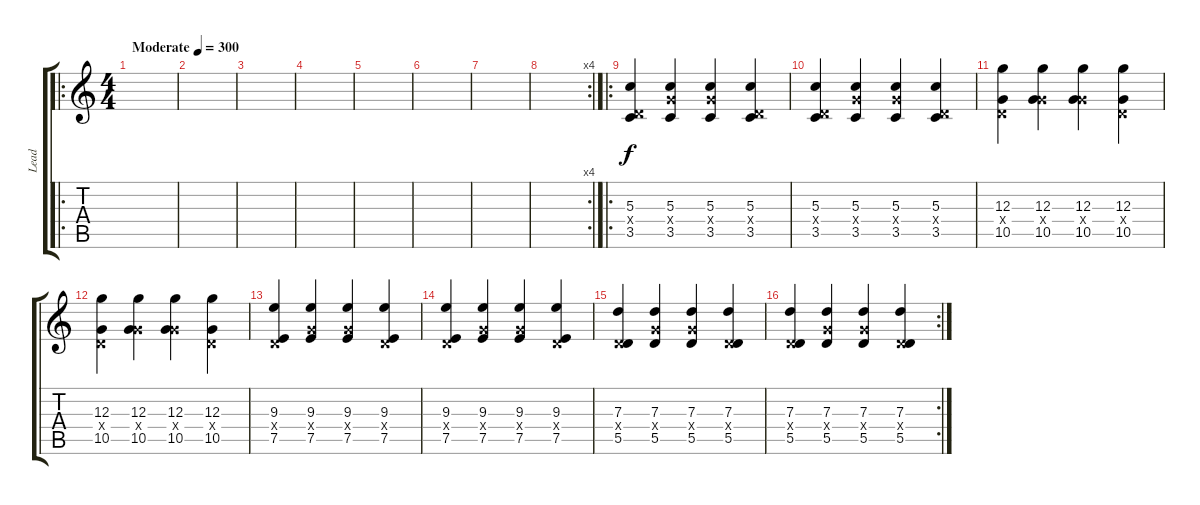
\track ("Lead" "Lead") {instrument overdrivenguitar}
\staff {score tabs}
\tuning (E4 B3 G3 D3 A2 E2) {hide}
\ro
\ts (4 4)
\tempo (300 "Moderate")
\clef g2
\ks c
|
|
|
|
|
|
|
\rc 4
|
\ro
(5.3 0.4{x} 3.5).4 (5.3 5.4{x} 3.5).4 (5.3 5.4{x} 3.5).4 (5.3 0.4{x} 3.5).4 |
(5.3 0.4{x} 3.5).4 (5.3 5.4{x} 3.5).4 (5.3 5.4{x} 3.5).4 (5.3 0.4{x} 3.5).4 |
(12.3 0.4{x} 10.5).4 (12.3 5.4{x} 10.5).4 (12.3 5.4{x} 10.5).4 (12.3 0.4{x} 10.5).4 |
(12.3 0.4{x} 10.5).4 (12.3 5.4{x} 10.5).4 (12.3 5.4{x} 10.5).4 (12.3 0.4{x} 10.5).4 |
(9.3 0.4{x} 7.5).4 (9.3 5.4{x} 7.5).4 (9.3 5.4{x} 7.5).4 (9.3 0.4{x} 7.5).4 |
(9.3 0.4{x} 7.5).4 (9.3 5.4{x} 7.5).4 (9.3 5.4{x} 7.5).4 (9.3 0.4{x} 7.5).4 |
(7.3 0.4{x} 5.5).4 (7.3 5.4{x} 5.5).4 (7.3 5.4{x} 5.5).4 (7.3 0.4{x} 5.5).4 |
\rc 2
(7.3 0.4{x} 5.5).4 (7.3 5.4{x} 5.5).4 (7.3 5.4{x} 5.5).4 (7.3 0.4{x} 5.5).4
